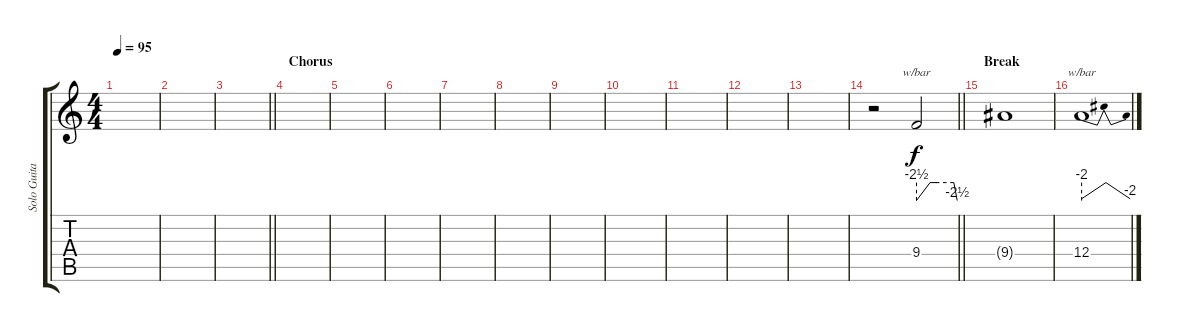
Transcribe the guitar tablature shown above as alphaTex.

\track ("Solo Guitar" "Solo Guita") {instrument distortionguitar}
\staff {score tabs}
\tuning (Eb4 Bb3 Gb3 Db3 Ab2 Eb2) {hide}
\ts (4 4)
\tempo 95
\clef g2
\ks c
|
|
\barLineRight lightlight
|
\section ("" "Chorus")
|
|
|
|
|
|
|
|
|
|
\barLineRight lightlight
r.2{volume 16} 9.4.2{tbe (custom default 0 -10 20 0 30 0 55 0 60 -10)} |
\section ("" "Break")
9.4{t}.1 |
12.4.1{tbe (dip default 0 -8 2 0 50 0 60 -8)}
